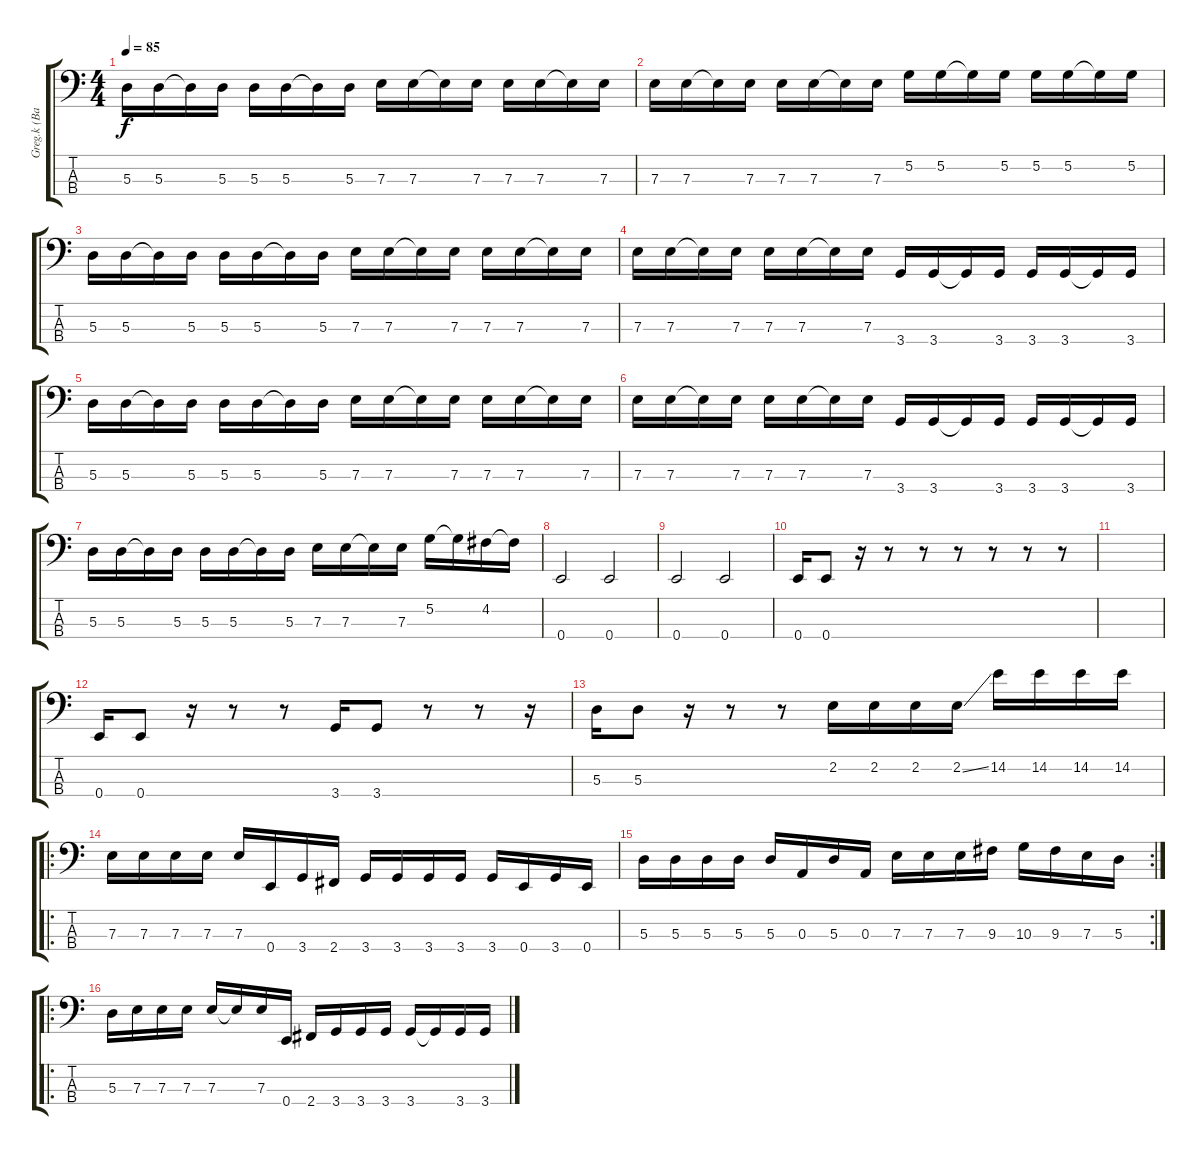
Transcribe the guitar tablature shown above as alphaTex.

\track ("Greg.k (Bass)" "Greg.k (Ba") {instrument electricbasspick}
\staff {score tabs}
\tuning (G2 D2 A1 E1) {hide}
\ts (4 4)
\tempo 85
\clef f4
\ks c
5.3.16{dy f} 5.3.16 5.3{t}.16 5.3.16 5.3.16 5.3.16 5.3{t}.16 5.3.16 7.3.16 7.3.16 7.3{t}.16 7.3.16 7.3.16 7.3.16 7.3{t}.16 7.3.16 |
7.3.16 7.3.16 7.3{t}.16 7.3.16 7.3.16 7.3.16 7.3{t}.16 7.3.16 5.2.16 5.2.16 5.2{t}.16 5.2.16 5.2.16 5.2.16 5.2{t}.16 5.2.16 |
5.3.16 5.3.16 5.3{t}.16 5.3.16 5.3.16 5.3.16 5.3{t}.16 5.3.16 7.3.16 7.3.16 7.3{t}.16 7.3.16 7.3.16 7.3.16 7.3{t}.16 7.3.16 |
7.3.16 7.3.16 7.3{t}.16 7.3.16 7.3.16 7.3.16 7.3{t}.16 7.3.16 3.4.16 3.4.16 3.4{t}.16 3.4.16 3.4.16 3.4.16 3.4{t}.16 3.4.16 |
5.3.16 5.3.16 5.3{t}.16 5.3.16 5.3.16 5.3.16 5.3{t}.16 5.3.16 7.3.16 7.3.16 7.3{t}.16 7.3.16 7.3.16 7.3.16 7.3{t}.16 7.3.16 |
7.3.16 7.3.16 7.3{t}.16 7.3.16 7.3.16 7.3.16 7.3{t}.16 7.3.16 3.4.16 3.4.16 3.4{t}.16 3.4.16 3.4.16 3.4.16 3.4{t}.16 3.4.16 |
5.3.16 5.3.16 5.3{t}.16 5.3.16 5.3.16 5.3.16 5.3{t}.16 5.3.16 7.3.16 7.3.16 7.3{t}.16 7.3.16 5.2.16 5.2{t}.16 4.2.16 4.2{t}.16 |
0.4.2 0.4.2 |
0.4.2 0.4.2 |
0.4.16 0.4.8 r.16 r.8 r.8 r.8 r.8 r.8 r.8 |
|
0.4.16 0.4.8 r.16 r.8 r.8 3.4.16 3.4.8 r.8 r.8 r.16 |
5.3.16 5.3.8 r.16 r.8 r.8 2.2.16 2.2.16 2.2.16 2.2{ss}.16 14.2.16 14.2.16 14.2.16 14.2.16 |
\ro
7.3.16 7.3.16 7.3.16 7.3.16 7.3.16 0.4.16 3.4.16 2.4.16 3.4.16 3.4.16 3.4.16 3.4.16 3.4.16 0.4.16 3.4.16 0.4.16 |
\rc 2
5.3.16 5.3.16 5.3.16 5.3.16 5.3.16 0.3.16 5.3.16 0.3.16 7.3.16 7.3.16 7.3.16 9.3.16 10.3.16 9.3.16 7.3.16 5.3.16 |
\ro
5.3.16 7.3.16 7.3.16 7.3.16 7.3.16 7.3{t}.16 7.3.16 0.4.16 2.4.16 3.4.16 3.4.16 3.4.16 3.4.16 3.4{t}.16 3.4.16 3.4.16
